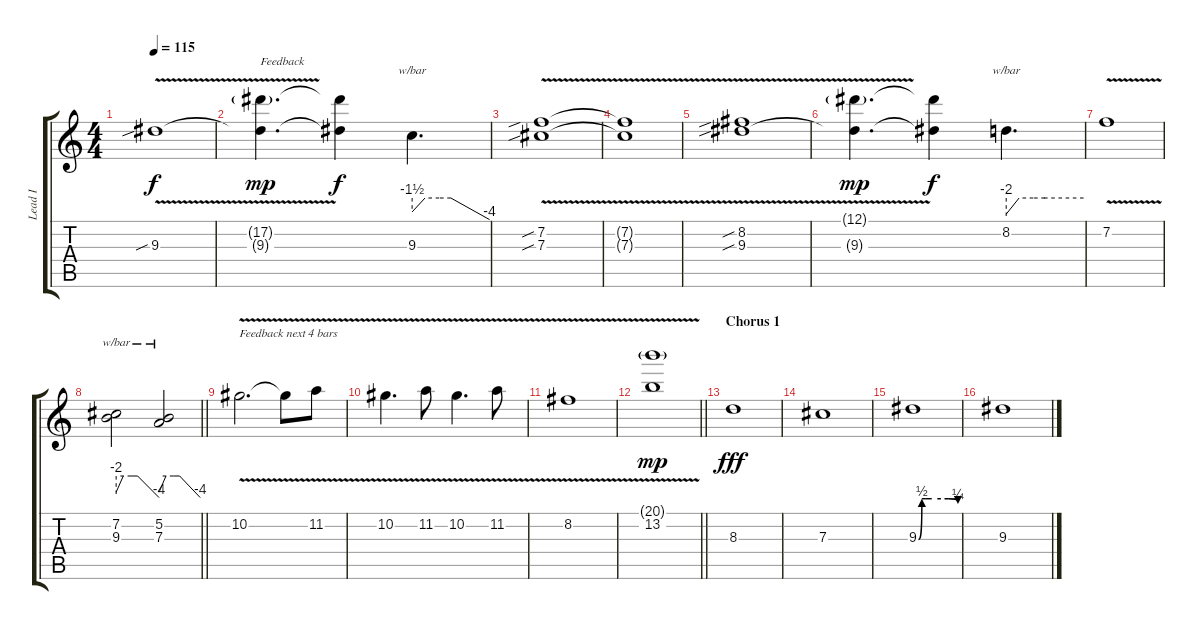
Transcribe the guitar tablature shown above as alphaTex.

\track ("Lead I" "Lead I") {instrument distortionguitar}
\staff {score tabs}
\tuning (Eb4 Bb3 Gb3 Db3 Ab2 Eb2) {hide}
\ts (4 4)
\tempo 115
\clef g2
\ks c
9.3{v sib}.1{dy f} |
(17.2{g} 9.3{t}).4{d txt "Feedback" dy mp} (17.2{t} 9.3{t}).4{dy f} 9.3.4{d tbe (custom default 0 -6 10 0 21 0 30 0 60 -16)} |
(7.2{v sib} 7.3{v sib}).1 |
(7.2{t} 7.3{t}).1 |
(8.2{sib} 9.3{v sib}).1 |
(12.1{g} 9.3{t}).4{d dy mp} (12.1{t} 9.3{t}).4{dy f} 8.2.4{d tbe (custom default 0 -8 10 0 21 0 30 0 60 0)} |
7.2{v}.1 |
\barLineRight lightlight
(7.2 9.3).2{tbe (custom default 0 -8 10 0 21 0 30 0 60 -16)} (5.2 7.3).2{tbe (custom default 0 -8 10 0 21 0 30 0 60 -16)} |
10.2{v}.2{d txt "Feedback next 4 bars"} 10.2{v t}.8 11.2{v}.8 |
10.2{v}.4{d} 11.2{v}.8 10.2{v}.4{d} 11.2{v}.8 |
8.2{v}.1 |
\barLineRight lightlight
(20.1{v g} 13.2{v}).1{dy mp} |
\section ("" "Chorus 1")
8.3.1{dy fff} |
7.3.1 |
9.3{be (custom 0 0 5 2 10 2 20 2 45 2 60 1)}.1 |
9.3.1
